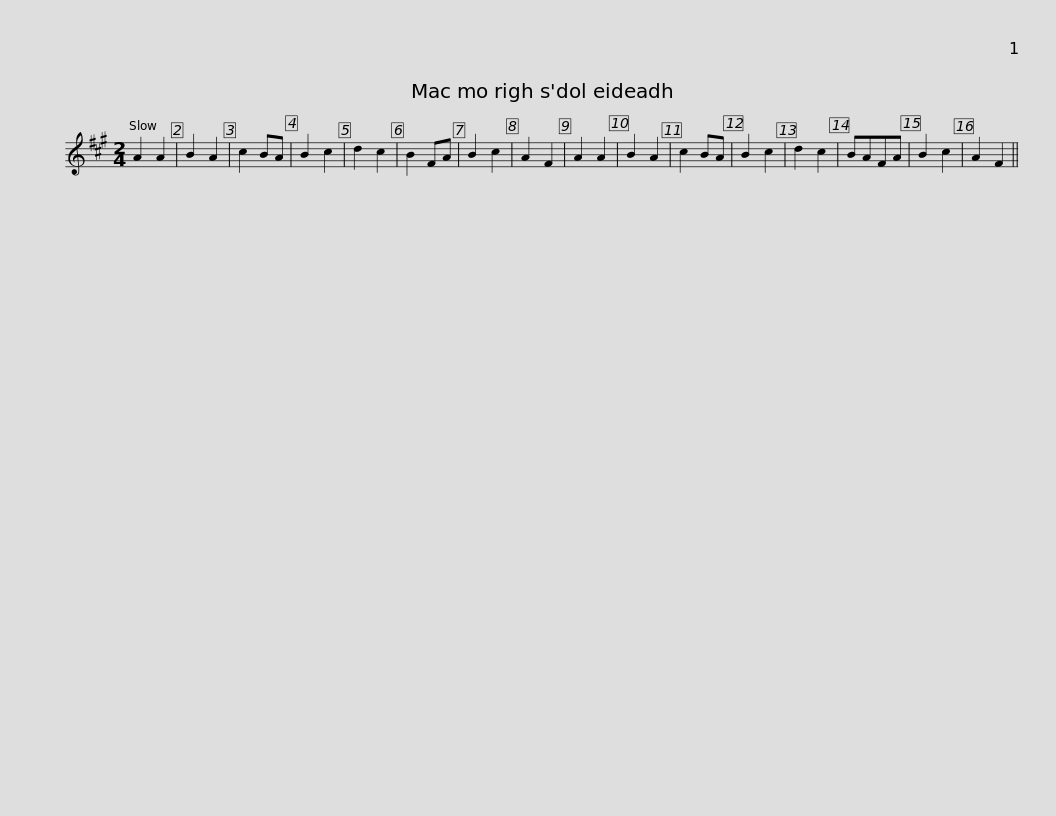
X:1
L:1/8
M:2/4
I:linebreak $
K:A
V:1 treble
V:1
 A2 A2 | B2 A2 | c2 BA | B2 c2 | d2 c2 | %5
 B2 FA | B2 c2 | A2 F2 | A2 A2 | B2 A2 | %10
 c2 BA | B2 c2 | d2 c2 | BAFA | B2 c2 | %15
 A2 F2 || %16
